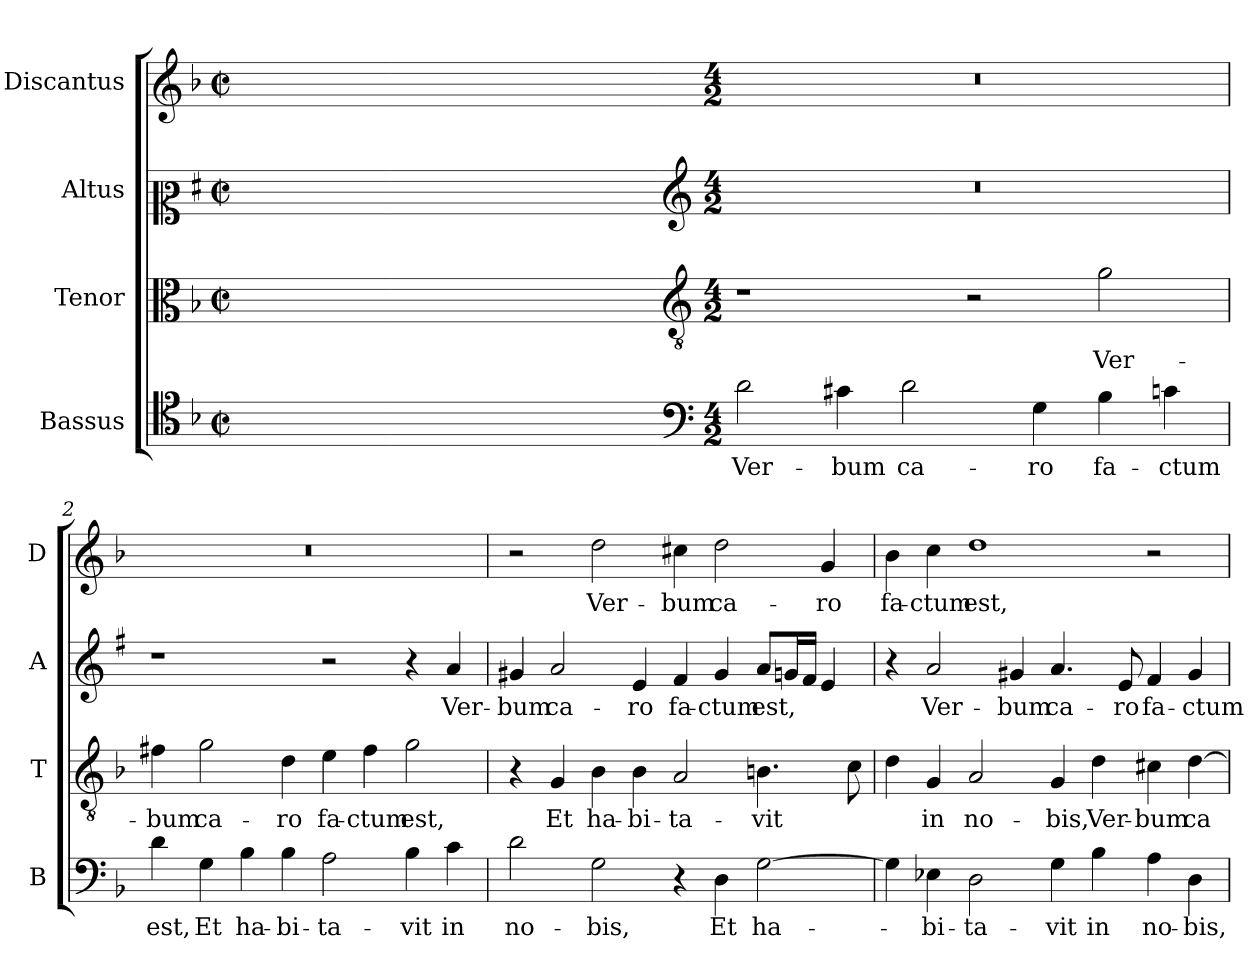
**kern	**text	**kern	**text	**kern	**text	**kern	**text
*part4	*part4	*part3	*part3	*part2	*part2	*part1	*part1
*staff4	*staff4	*staff3	*staff3	*staff2	*staff2	*staff1	*staff1
*I"Bassus	*	*I"Tenor	*	*I"Altus	*	*I"Discantus	*
*I'B	*	*I'T	*	*I'A	*	*I'D	*
*clefC4	*	*clefC3	*	*clefC2	*	*clefG2	*
*	*	*	*	*ITrd1c2	*	*	*
*k[b-]	*	*k[b-]	*	*k[b-]	*	*k[b-]	*
*F:	*	*F:	*	*F:	*	*F:	*
*M2/2	*	*M2/2	*	*M2/2	*	*M2/2	*
*met(c|)	*	*met(c|)	*	*met(c|)	*	*met(c|)	*
=	=	=	=	=	=	=	=
1ryy	.	1ryy	.	1ryy	.	1ryy	.
=1X-	=1X-	=1X-	=1X-	=1X-	=1X-	=1X-	=1X-
4ryy	.	4ryy	.	4ryy	.	4ryy	.
4ryy	.	4ryy	.	4ryy	.	4ryy	.
4ryy	.	4ryy	.	4ryy	.	4ryy	.
4ryy	.	4ryy	.	4ryy	.	4ryy	.
=1-	=1-	=1-	=1-	=1-	=1-	=1-	=1-
*clefF4	*	*clefGv2	*	*clefG2	*	*	*
*M4/2	*	*M4/2	*	*M4/2	*	*M4/2	*
!	!LO:LY:b	!	!	!	!	!	!
2d\	Ver-	1r	.	0r	.	0r	.
!	!LO:LY:b	!	!	!	!	!	!
4c#X\	-bum	.	.	.	.	.	.
!	!LO:LY:b	!	!	!	!	!	!
2d\	ca-	.	.	.	.	.	.
.	.	2r	.	.	.	.	.
!	!LO:LY:b	!	!	!	!	!	!
4G\	-ro	.	.	.	.	.	.
!	!LO:LY:b	!	!LO:LY:b	!	!	!	!
4B-\	fa-	2g\	Ver-	.	.	.	.
!	!LO:LY:b	!	!	!	!	!	!
4cn\	-ctum	.	.	.	.	.	.
=2	=2	=2	=2	=2	=2	=2	=2
!	!LO:LY:b	!	!LO:LY:b	!	!	!	!
4d\	est,	4f#X\	-bum	1r	.	0r	.
!	!LO:LY:b	!	!LO:LY:b	!	!	!	!
4G\	Et	2g\	ca-	.	.	.	.
!	!LO:LY:b	!	!	!	!	!	!
4B-\	ha-	.	.	.	.	.	.
!	!LO:LY:b	!	!LO:LY:b	!	!	!	!
4B-\	-bi-	4d\	-ro	.	.	.	.
!	!LO:LY:b	!	!LO:LY:b	!	!	!	!
2A\	-ta-	4e\	fa-	2r	.	.	.
!	!	!	!LO:LY:b	!	!	!	!
.	.	4f#\	-ctum	.	.	.	.
!	!LO:LY:b	!	!LO:LY:b	!	!	!	!
4B-\	-vit	2g\	est,	4r	.	.	.
!	!LO:LY:b	!	!	!	!LO:LY:b	!	!
4c\	in	.	.	4g/	Ver-	.	.
=3	=3	=3	=3	=3	=3	=3	=3
!	!LO:LY:b	!	!	!	!LO:LY:b	!	!
2d\	no-	4r	.	4f#X/	-bum	2r	.
!	!	!	!LO:LY:b	!	!LO:LY:b	!	!
.	.	4G/	Et	2g/	ca-	.	.
!	!LO:LY:b	!	!LO:LY:b	!	!	!	!LO:LY:b
2G\	-bis,	4B-\	ha-	.	.	2dd\	Ver-
!	!	!	!LO:LY:b	!	!LO:LY:b	!	!
.	.	4B-\	-bi-	4d/	-ro	.	.
!	!	!	!LO:LY:b	!	!LO:LY:b	!	!LO:LY:b
4r	.	2A/	-ta-	4e/	fa-	4cc#X\	-bum
!	!LO:LY:b	!	!	!	!LO:LY:b	!	!LO:LY:b
4D\	Et	.	.	4f#/	-ctum	2dd\	ca-
!	!LO:LY:b	!	!LO:LY:b	!	!LO:LY:b	!	!
[2G\	ha-	4.Bn\	-vit	8g/L	est,	.	.
.	.	.	.	16fn/L	.	.	.
.	.	.	.	16e/JJ	.	.	.
!	!	!	!	!	!	!	!LO:LY:b
.	.	.	.	4d/	.	4g/	-ro
.	.	8c\	.	.	.	.	.
!!LO:LB:g=z
=4	=4	=4	=4	=4	=4	=4	=4
!	!	!	!	!	!	!	!LO:LY:b
4G\]	.	4d\	.	4r	.	4b-\	fa-
!	!LO:LY:b	!	!LO:LY:b	!	!LO:LY:b	!	!LO:LY:b
4E-X\	-bi-	4G/	in	2g/	Ver-	4cc\	-ctum
!	!LO:LY:b	!	!LO:LY:b	!	!	!	!LO:LY:b
2D\	-ta-	2A/	no-	.	.	1dd	est,
!	!	!	!	!	!LO:LY:b	!	!
.	.	.	.	4f#X/	-bum	.	.
!	!LO:LY:b	!	!LO:LY:b	!	!LO:LY:b	!	!
4G\	-vit	4G/	-bis,	4.g/	ca-	.	.
!	!LO:LY:b	!	!LO:LY:b	!	!	!	!
4B-\	in	4d\	Ver-	.	.	.	.
!	!	!	!	!	!LO:LY:b	!	!
.	.	.	.	8d/	-ro	.	.
!	!LO:LY:b	!	!LO:LY:b	!	!LO:LY:b	!	!
4A\	no-	4c#X\	-bum	4e/	fa-	2r	.
!	!LO:LY:b	!	!LO:LY:b	!	!LO:LY:b	!	!
4D\	-bis,	[4d\	ca-	4f#/	-ctum	.	.
=	=	=	=	=	=	=	=
*-	*-	*-	*-	*-	*-	*-	*-
